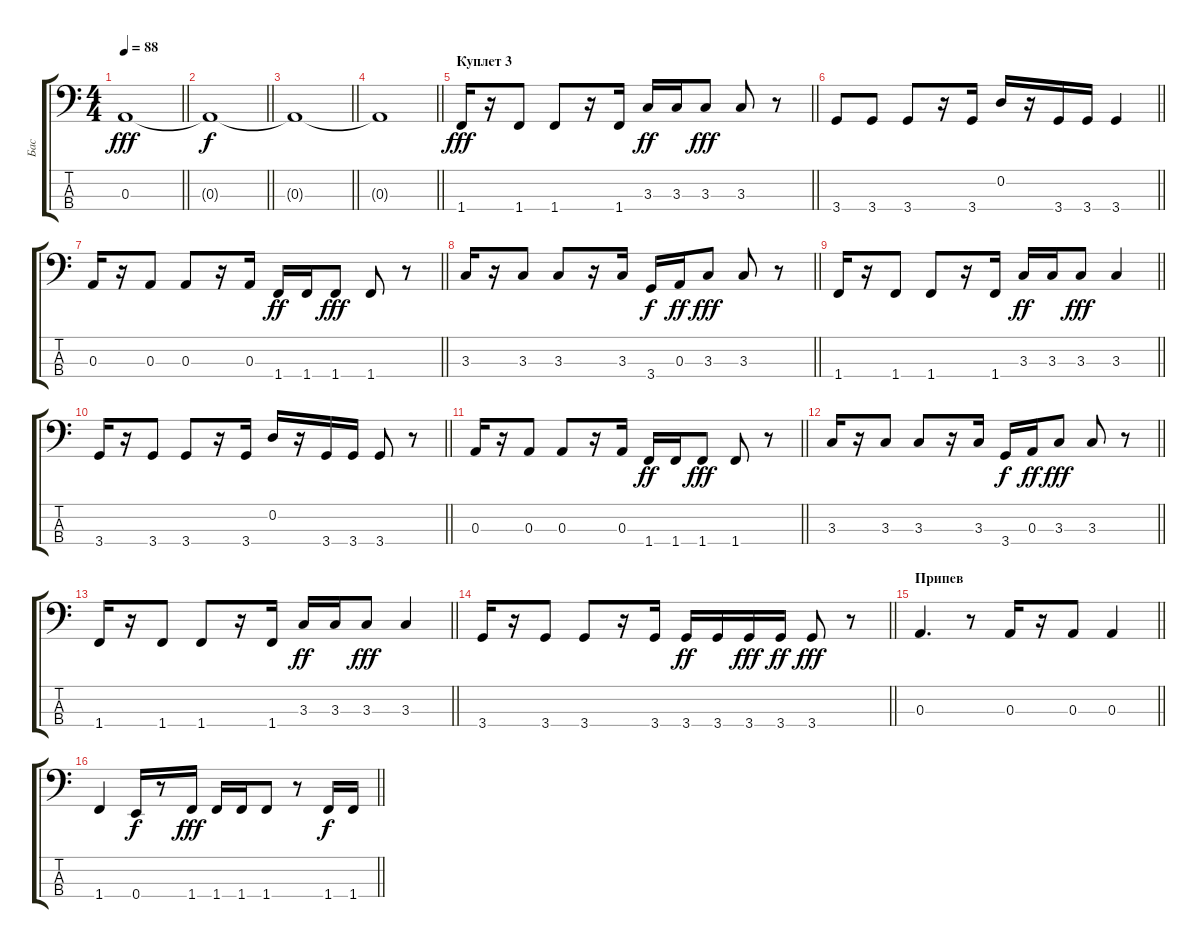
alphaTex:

\track ("Бас" "Бас") {solo instrument electricbassfinger}
\staff {score tabs}
\tuning (G2 D2 A1 E1) {hide}
\ts (4 4)
\tempo 88
\clef f4
\barLineRight lightlight
\ks aminor
0.3.1{dy fff} |
\barLineRight lightlight
0.3{t}.1{dy f} |
\barLineRight lightlight
0.3{t}.1 |
\barLineRight lightlight
0.3{t}.1 |
\section ("" "Куплет 3")
\barLineRight lightlight
1.4.16{dy fff} r.16 1.4.8 1.4.8 r.16 1.4.16 3.3.16{dy ff} 3.3.16 3.3.8{dy fff} 3.3.8 r.8 |
\barLineRight lightlight
3.4.8 3.4.8 3.4.8 r.16 3.4.16 0.2.16 r.16 3.4.16 3.4.16 3.4.4 |
\barLineRight lightlight
0.3.16 r.16 0.3.8 0.3.8 r.16 0.3.16 1.4.16{dy ff} 1.4.16 1.4.8{dy fff} 1.4.8 r.8 |
\barLineRight lightlight
3.3.16 r.16 3.3.8 3.3.8 r.16 3.3.16 3.4.16{dy f} 0.3.16{dy ff} 3.3.8{dy fff} 3.3.8 r.8 |
\barLineRight lightlight
1.4.16 r.16 1.4.8 1.4.8 r.16 1.4.16 3.3.16{dy ff} 3.3.16 3.3.8{dy fff} 3.3.4 |
\barLineRight lightlight
3.4.16 r.16 3.4.8 3.4.8 r.16 3.4.16 0.2.16 r.16 3.4.16 3.4.16 3.4.8 r.8 |
\barLineRight lightlight
0.3.16 r.16 0.3.8 0.3.8 r.16 0.3.16 1.4.16{dy ff} 1.4.16 1.4.8{dy fff} 1.4.8 r.8 |
\barLineRight lightlight
3.3.16 r.16 3.3.8 3.3.8 r.16 3.3.16 3.4.16{dy f} 0.3.16{dy ff} 3.3.8{dy fff} 3.3.8 r.8 |
\barLineRight lightlight
1.4.16 r.16 1.4.8 1.4.8 r.16 1.4.16 3.3.16{dy ff} 3.3.16 3.3.8{dy fff} 3.3.4 |
\barLineRight lightlight
3.4.16 r.16 3.4.8 3.4.8 r.16 3.4.16 3.4.16{dy ff} 3.4.16 3.4.16{dy fff} 3.4.16{dy ff} 3.4.8{dy fff} r.8 |
\section ("" "Припев")
\barLineRight lightlight
0.3.4{d} r.8 0.3.16 r.16 0.3.8 0.3.4 |
\barLineRight lightlight
1.4.4 0.4.16{dy f} r.8 1.4.16{dy fff} 1.4.16 1.4.16 1.4.8 r.8 1.4.16{dy f} 1.4.16
